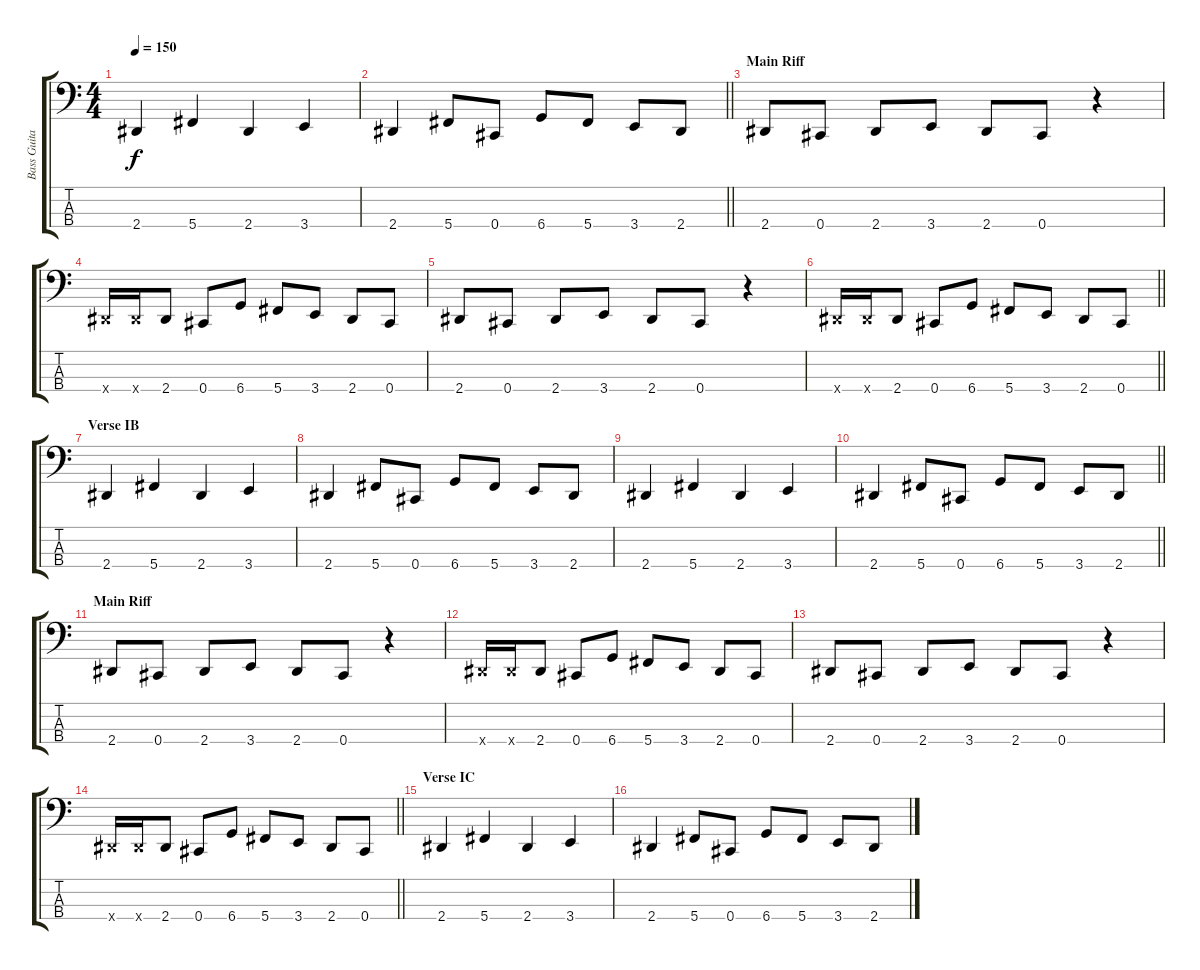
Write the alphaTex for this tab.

\track ("Bass Guitar" "Bass Guita") {instrument electricbassfinger}
\staff {score tabs}
\tuning (Gb2 Db2 Ab1 Db1) {hide}
\ts (4 4)
\tempo 150
\clef f4
\ks c
2.4.4{dy f} 5.4.4 2.4.4 3.4.4 |
\barLineRight lightlight
2.4.4 5.4.8 0.4.8 6.4.8 5.4.8 3.4.8 2.4.8 |
\section ("" "Main Riff")
2.4.8 0.4.8 2.4.8 3.4.8 2.4.8 0.4.8 r.4 |
2.4{x}.16 2.4{x}.16 2.4.8 0.4.8 6.4.8 5.4.8 3.4.8 2.4.8 0.4.8 |
2.4.8 0.4.8 2.4.8 3.4.8 2.4.8 0.4.8 r.4 |
\barLineRight lightlight
2.4{x}.16 2.4{x}.16 2.4.8 0.4.8 6.4.8 5.4.8 3.4.8 2.4.8 0.4.8 |
\section ("" "Verse IB")
2.4.4 5.4.4 2.4.4 3.4.4 |
2.4.4 5.4.8 0.4.8 6.4.8 5.4.8 3.4.8 2.4.8 |
2.4.4 5.4.4 2.4.4 3.4.4 |
\barLineRight lightlight
2.4.4 5.4.8 0.4.8 6.4.8 5.4.8 3.4.8 2.4.8 |
\section ("" "Main Riff")
2.4.8 0.4.8 2.4.8 3.4.8 2.4.8 0.4.8 r.4 |
2.4{x}.16 2.4{x}.16 2.4.8 0.4.8 6.4.8 5.4.8 3.4.8 2.4.8 0.4.8 |
2.4.8 0.4.8 2.4.8 3.4.8 2.4.8 0.4.8 r.4 |
\barLineRight lightlight
2.4{x}.16 2.4{x}.16 2.4.8 0.4.8 6.4.8 5.4.8 3.4.8 2.4.8 0.4.8 |
\section ("" "Verse IC")
2.4.4 5.4.4 2.4.4 3.4.4 |
2.4.4 5.4.8 0.4.8 6.4.8 5.4.8 3.4.8 2.4.8
